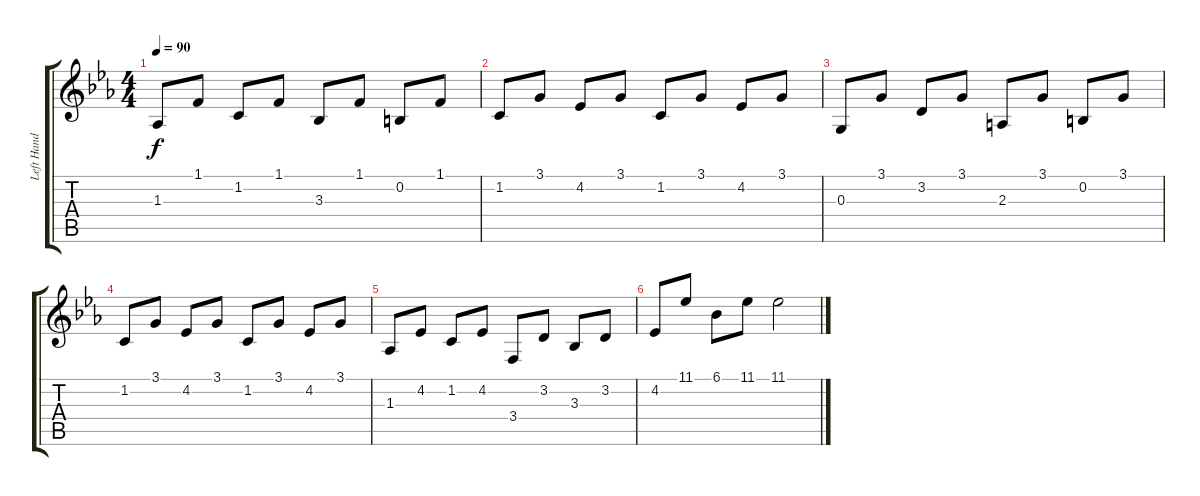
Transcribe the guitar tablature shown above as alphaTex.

\track ("Left Hand" "Left Hand") {instrument musicbox}
\staff {score tabs}
\tuning (E4 B3 G3 D3 A2 E2) {hide}
\ts (4 4)
\tempo 90
\clef g2
\ks eb
1.3.8{dy f} 1.1.8 1.2.8 1.1.8 3.3.8 1.1.8 0.2.8 1.1.8 |
1.2.8 3.1.8 4.2.8 3.1.8 1.2.8 3.1.8 4.2.8 3.1.8 |
0.3.8 3.1.8 3.2.8 3.1.8 2.3.8 3.1.8 0.2.8 3.1.8 |
1.2.8 3.1.8 4.2.8 3.1.8 1.2.8 3.1.8 4.2.8 3.1.8 |
1.3.8 4.2.8 1.2.8 4.2.8 3.4.8 3.2.8 3.3.8 3.2.8 |
4.2.8 11.1.8 6.1.8 11.1.8 11.1.2
